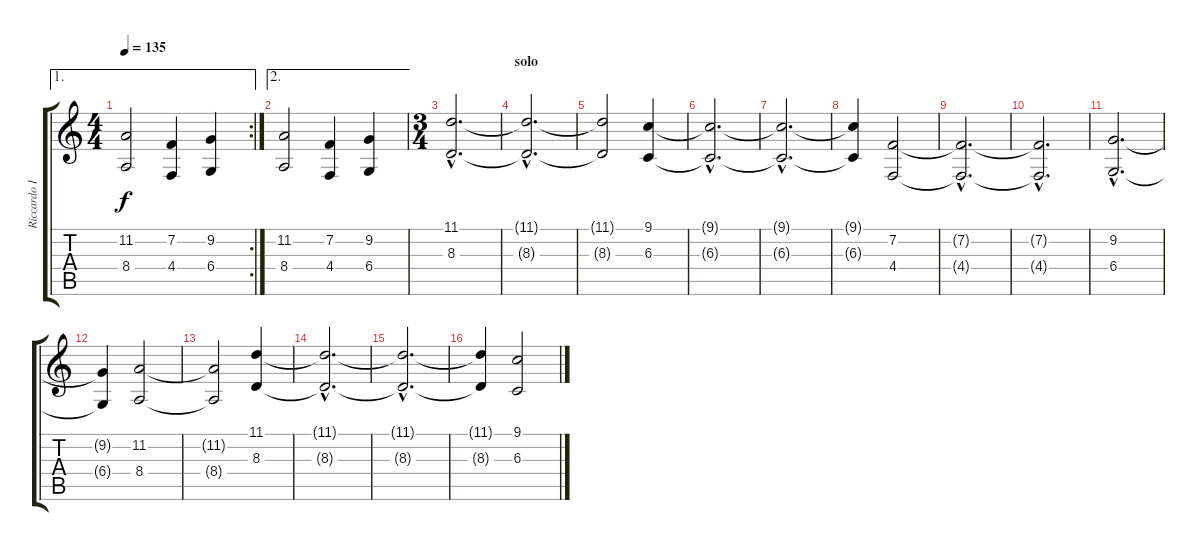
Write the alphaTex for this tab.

\track ("Riccardo Iacono" "Riccardo I") {instrument tremolostrings}
\staff {score tabs}
\tuning (Eb4 Bb3 Gb3 Db3 Ab2 Eb2) {hide}
\ae 1
\rc 2
\ts (4 4)
\tempo 135
\clef g2
\ks c
(11.2 8.4).2{dy f} (7.2 4.4).4 (9.2 6.4).4 |
\ae 2
(11.2 8.4).2 (7.2 4.4).4 (9.2 6.4).4 |
\ts (3 4)
(11.1{hac} 8.3{hac}).2{d} |
\section ("" "solo")
(11.1{hac t} 8.3{hac t}).2{d} |
(11.1{t} 8.3{t}).2 (9.1 6.3).4 |
(9.1{hac t} 6.3{hac t}).2{d} |
(9.1{hac t} 6.3{hac t}).2{d} |
(9.1{t} 6.3{t}).4 (7.2 4.4).2 |
(7.2{hac t} 4.4{hac t}).2{d} |
(7.2{hac t} 4.4{hac t}).2{d} |
(9.2{hac} 6.4{hac}).2{d} |
(9.2{t} 6.4{t}).4 (11.2 8.4).2 |
(11.2{t} 8.4{t}).2 (11.1 8.3).4 |
(11.1{hac t} 8.3{hac t}).2{d} |
(11.1{hac t} 8.3{hac t}).2{d} |
(11.1{t} 8.3{t}).4 (9.1 6.3).2
